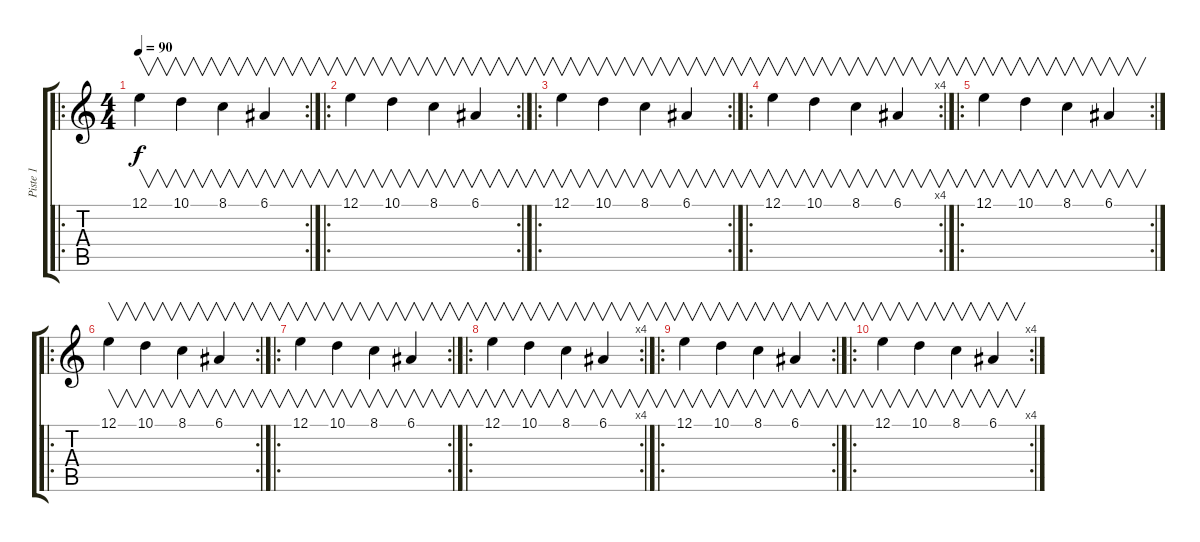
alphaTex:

\track ("Piste 1" "Piste 1") {instrument lead1square}
\staff {score tabs}
\tuning (E4 B3 G3 D3 A2 E2) {hide}
\ro
\rc 2
\ts (4 4)
\tempo 90
\clef g2
\ks c
12.1.4{v dy f instrument lead1square} 10.1.4{v} 8.1.4{v} 6.1.4{v} |
\ro
\rc 2
12.1.4{v} 10.1.4{v} 8.1.4{v} 6.1.4{v} |
\ro
\rc 2
12.1.4{v} 10.1.4{v} 8.1.4{v} 6.1.4{v} |
\ro
\rc 4
12.1.4{v} 10.1.4{v} 8.1.4{v} 6.1.4{v} |
\ro
\rc 2
12.1.4{v} 10.1.4{v} 8.1.4{v} 6.1.4{v} |
\ro
\rc 2
12.1.4{v} 10.1.4{v} 8.1.4{v} 6.1.4{v} |
\ro
\rc 2
12.1.4{v} 10.1.4{v} 8.1.4{v} 6.1.4{v} |
\ro
\rc 4
12.1.4{v} 10.1.4{v} 8.1.4{v} 6.1.4{v} |
\ro
\rc 2
12.1.4{v} 10.1.4{v} 8.1.4{v} 6.1.4{v} |
\ro
\rc 4
12.1.4{v} 10.1.4{v} 8.1.4{v} 6.1.4{v}
